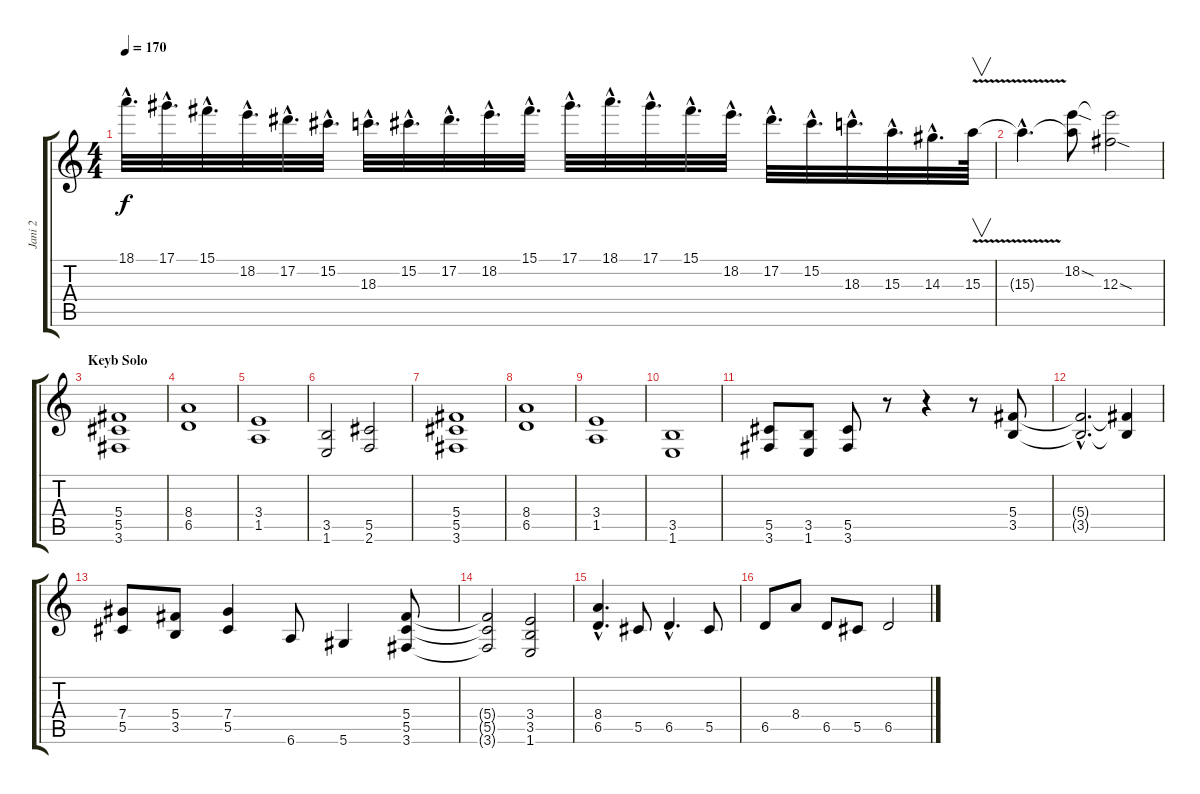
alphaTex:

\track ("Jani 2" "Jani 2") {instrument distortionguitar}
\staff {score tabs}
\tuning (Eb4 Bb3 Gb3 Db3 Ab2 Eb2) {hide}
\ts (4 4)
\tempo 170
\clef g2
\ks c
18.1{hac}.32{d dy f} 17.1{hac}.32{d} 15.1{hac}.32{d} 18.2{hac}.32{d} 17.2{hac}.32{d} 15.2{hac}.32{d} 18.3{hac}.32{d} 15.2{hac}.32{d} 17.2{hac}.32{d} 18.2{hac}.32{d} 15.1{hac}.32{d} 17.1{hac}.32{d} 18.1{hac}.32{d} 17.1{hac}.32{d} 15.1{hac}.32{d} 18.2{hac}.32{d} 17.2{hac}.32{d} 15.2{hac}.32{d} 18.3{hac}.32{d} 15.3{hac}.32{d} 14.3{hac}.32{d} 15.3{v}.64{v} |
15.3{hac t}.4{d} (18.2{sod} 15.3{t}).8 (18.2{t} 12.3{sod}).2 |
\section ("" "Keyb Solo")
(5.4 5.5 3.6).1 |
(8.4 6.5).1 |
(3.4 1.5).1 |
(3.5 1.6).2 (5.5 2.6).2 |
(5.4 5.5 3.6).1 |
(8.4 6.5).1 |
(3.4 1.5).1 |
(3.5 1.6).1 |
(5.5 3.6).8 (3.5 1.6).8 (5.5 3.6).8 r.8 r.4 r.8 (5.4 3.5).8 |
(5.4{hac t} 3.5{hac t}).2{d} (5.4{t} 3.5{t}).4 |
(7.4 5.5).8 (5.4 3.5).8 (7.4 5.5).4 6.6.8 5.6.4 (5.4 5.5 3.6).8 |
(5.4{t} 5.5{t} 3.6{t}).2 (3.4 3.5 1.6).2 |
(8.4{hac} 6.5{hac}).4{d} 5.5.8 6.5{hac}.4{d} 5.5.8 |
6.5.8 8.4.8 6.5.8 5.5.8 6.5.2
